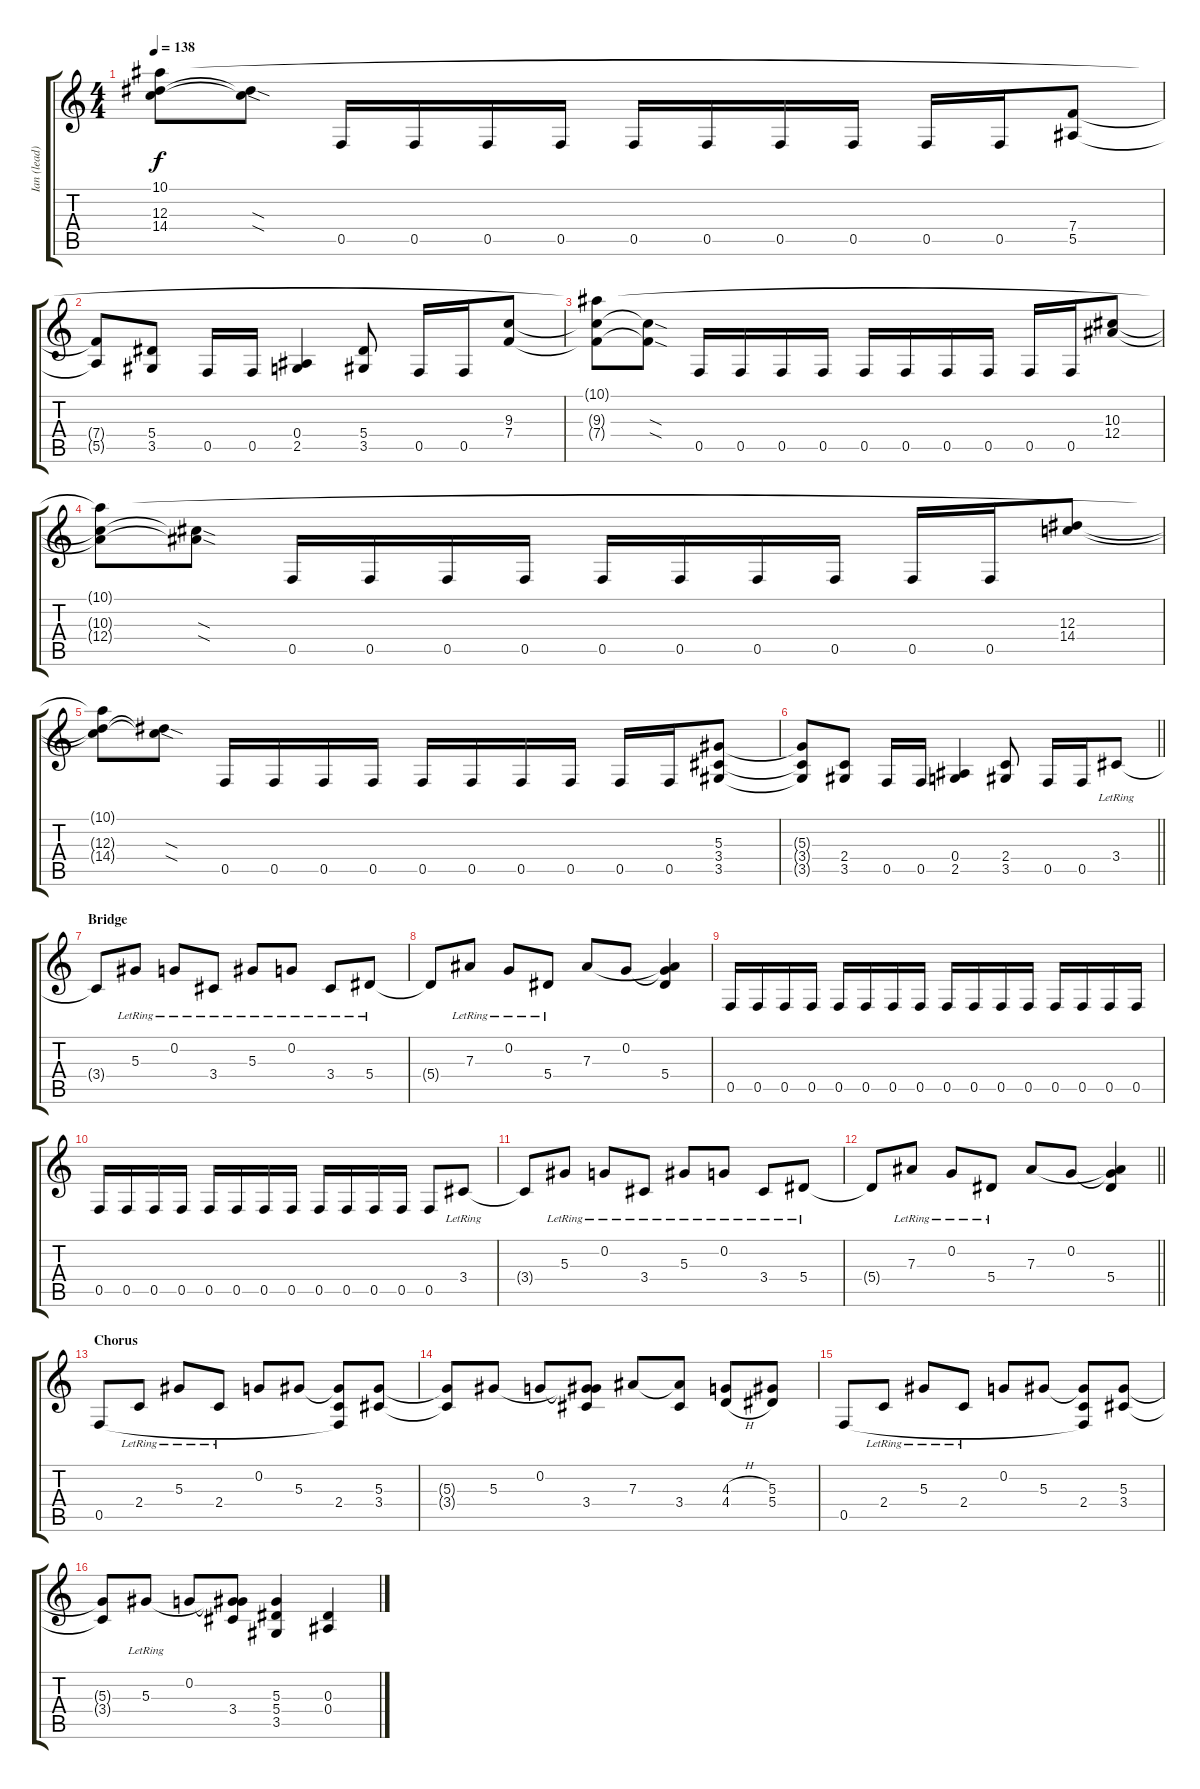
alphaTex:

\track ("Ian (lead)" "Ian (lead)") {instrument distortionguitar}
\staff {score tabs}
\tuning (C4 G3 Eb3 Bb2 F2 C2) {hide}
\ts (4 4)
\tempo 138
\clef g2
\ks c
(10.1{t} 12.3{t} 14.4{t}).8{dy f} (12.3{sod t} 14.4{sod t}).8 0.5.16 0.5.16 0.5.16 0.5.16 0.5.16 0.5.16 0.5.16 0.5.16 0.5.16 0.5.16 (7.4 5.5).8 |
(7.4{t} 5.5{t}).8 (5.4 3.5).8 0.5.16 0.5.16 (0.4 2.5).4 (5.4 3.5).8 0.5.16 0.5.16 (9.3 7.4).8 |
(10.1{t} 9.3{t} 7.4{t}).8 (9.3{sod t} 7.4{sod t}).8 0.5.16 0.5.16 0.5.16 0.5.16 0.5.16 0.5.16 0.5.16 0.5.16 0.5.16 0.5.16 (10.3 12.4).8 |
(10.1{t} 10.3{t} 12.4{t}).8 (10.3{sod t} 12.4{sod t}).8 0.5.16 0.5.16 0.5.16 0.5.16 0.5.16 0.5.16 0.5.16 0.5.16 0.5.16 0.5.16 (12.3 14.4).8 |
(10.1{t} 12.3{t} 14.4{t}).8 (12.3{sod t} 14.4{sod t}).8 0.5.16 0.5.16 0.5.16 0.5.16 0.5.16 0.5.16 0.5.16 0.5.16 0.5.16 0.5.16 (5.3 3.4 3.5).8 |
\barLineRight lightlight
(5.3{t} 3.4{t} 3.5{t}).8 (2.4 3.5).8 0.5.16 0.5.16 (0.4 2.5).4 (2.4 3.5).8 0.5.16 0.5.16 3.4{lr}.8 |
\section ("" "Bridge")
3.4{t}.8 5.3{lr}.8 0.2{lr}.8 3.4{lr}.8 5.3{lr}.8 0.2{lr}.8 3.4{lr}.8 5.4{lr}.8 |
5.4{t}.8 7.3{lr}.8 0.2{lr}.8 5.4{lr}.8 7.3.8 0.2.8 (0.2{t} 7.3{t} 5.4).4 |
0.5.16 0.5.16 0.5.16 0.5.16 0.5.16 0.5.16 0.5.16 0.5.16 0.5.16 0.5.16 0.5.16 0.5.16 0.5.16 0.5.16 0.5.16 0.5.16 |
0.5.16 0.5.16 0.5.16 0.5.16 0.5.16 0.5.16 0.5.16 0.5.16 0.5.16 0.5.16 0.5.16 0.5.16 0.5.8 3.4{lr}.8 |
3.4{t}.8 5.3{lr}.8 0.2{lr}.8 3.4{lr}.8 5.3{lr}.8 0.2{lr}.8 3.4{lr}.8 5.4{lr}.8 |
\barLineRight lightlight
5.4{t}.8 7.3{lr}.8 0.2{lr}.8 5.4{lr}.8 7.3.8 0.2.8 (0.2{t} 7.3{t} 5.4).4 |
\section ("" "Chorus")
0.5.8 2.4{lr}.8 5.3{lr}.8 2.4{lr}.8 0.2.8 5.3.8 (5.3{t} 2.4 0.5{t}).8 (5.3 3.4).8 |
(5.3{t} 3.4{t}).8 5.3.8 0.2.8 (0.2{t} 5.3{t} 3.4).8 7.3.8 (7.3{t} 3.4).8 (4.3{h} 4.4{h}).8 (5.3 5.4).8 |
0.5.8 2.4{lr}.8 5.3{lr}.8 2.4{lr}.8 0.2.8 5.3.8 (5.3{t} 2.4 0.5{t}).8 (5.3 3.4).8 |
(5.3{t} 3.4{t}).8 5.3{lr}.8 0.2.8 (0.2{t} 5.3{t} 3.4).8 (5.3 5.4 3.5).4 (0.3 0.4).4
